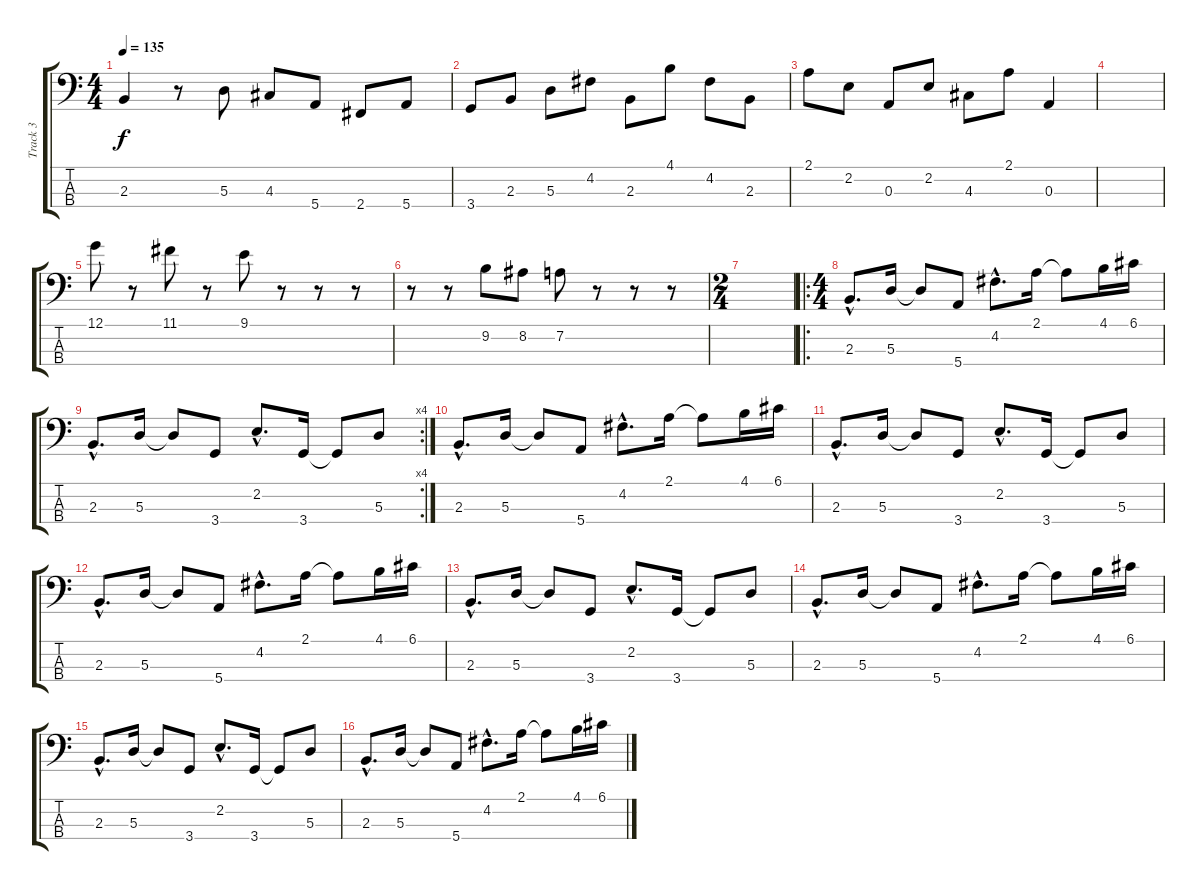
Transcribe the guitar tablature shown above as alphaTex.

\track ("Track 3" "Track 3") {instrument electricbassfinger}
\staff {score tabs}
\tuning (G2 D2 A1 E1) {hide}
\ts (4 4)
\tempo 135
\clef f4
\ks c
2.3.4{dy f} r.8 5.3.8 4.3.8 5.4.8 2.4.8 5.4.8 |
3.4.8 2.3.8 5.3.8 4.2.8 2.3.8 4.1.8 4.2.8 2.3.8 |
2.1.8 2.2.8 0.3.8 2.2.8 4.3.8 2.1.8 0.3.4 |
|
12.1.8 r.8 11.1.8 r.8 9.1.8 r.8 r.8 r.8 |
r.8 r.8 9.2.8 8.2.8 7.2.8 r.8 r.8 r.8 |
\ts (2 4)
|
\ro
\ts (4 4)
2.3{hac}.8{d} 5.3.16 5.3{t}.8 5.4.8 4.2{hac}.8{d} 2.1.16 2.1{t}.8 4.1.16 6.1.16 |
\rc 4
2.3{hac}.8{d} 5.3.16 5.3{t}.8 3.4.8 2.2{hac}.8{d} 3.4.16 3.4{t}.8 5.3.8 |
2.3{hac}.8{d} 5.3.16 5.3{t}.8 5.4.8 4.2{hac}.8{d} 2.1.16 2.1{t}.8 4.1.16 6.1.16 |
2.3{hac}.8{d} 5.3.16 5.3{t}.8 3.4.8 2.2{hac}.8{d} 3.4.16 3.4{t}.8 5.3.8 |
2.3{hac}.8{d} 5.3.16 5.3{t}.8 5.4.8 4.2{hac}.8{d} 2.1.16 2.1{t}.8 4.1.16 6.1.16 |
2.3{hac}.8{d} 5.3.16 5.3{t}.8 3.4.8 2.2{hac}.8{d} 3.4.16 3.4{t}.8 5.3.8 |
2.3{hac}.8{d} 5.3.16 5.3{t}.8 5.4.8 4.2{hac}.8{d} 2.1.16 2.1{t}.8 4.1.16 6.1.16 |
2.3{hac}.8{d} 5.3.16 5.3{t}.8 3.4.8 2.2{hac}.8{d} 3.4.16 3.4{t}.8 5.3.8 |
2.3{hac}.8{d} 5.3.16 5.3{t}.8 5.4.8 4.2{hac}.8{d} 2.1.16 2.1{t}.8 4.1.16 6.1.16
